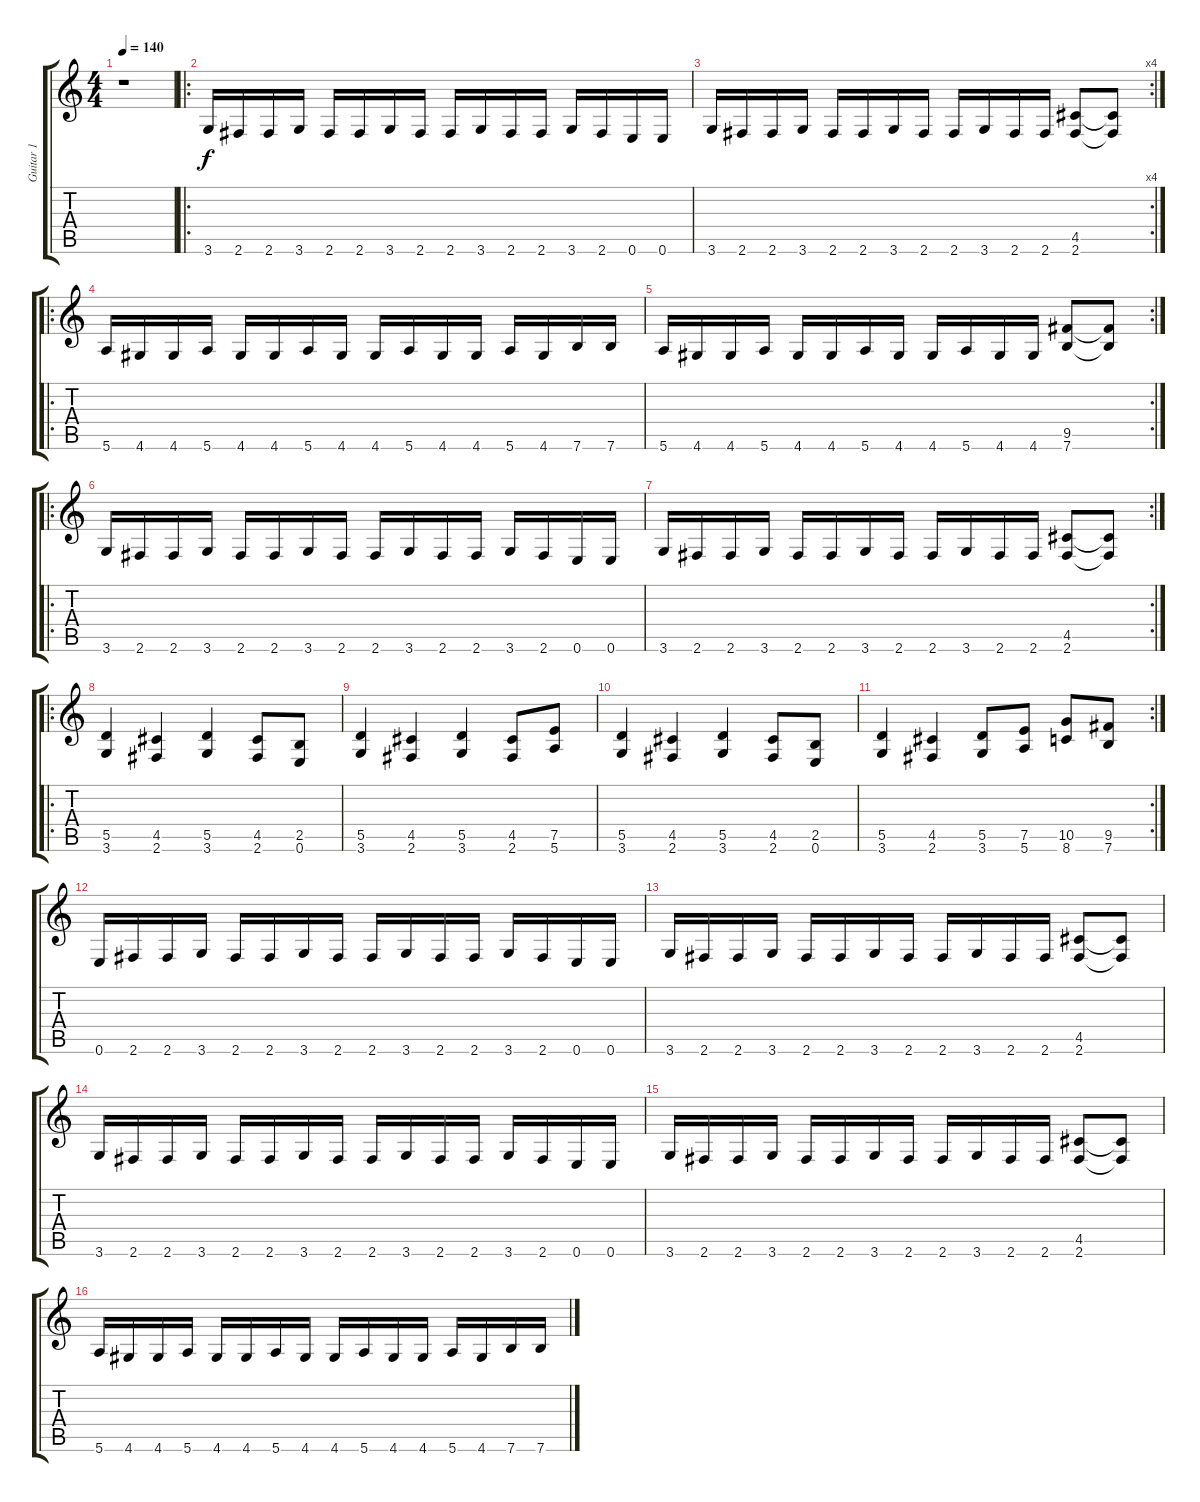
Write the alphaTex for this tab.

\track ("Guitar 1" "Guitar 1") {instrument distortionguitar}
\staff {score tabs}
\tuning (E4 B3 G3 D3 A2 E2) {hide}
\ts (4 4)
\tempo 140
\clef g2
\ks c
r.1{dy f instrument distortionguitar} |
\ro
3.6.16 2.6.16 2.6.16 3.6.16 2.6.16 2.6.16 3.6.16 2.6.16 2.6.16 3.6.16 2.6.16 2.6.16 3.6.16 2.6.16 0.6.16 0.6.16 |
\rc 4
3.6.16 2.6.16 2.6.16 3.6.16 2.6.16 2.6.16 3.6.16 2.6.16 2.6.16 3.6.16 2.6.16 2.6.16 (4.5 2.6).8 (4.5{t} 2.6{t}).8 |
\ro
5.6.16 4.6.16 4.6.16 5.6.16 4.6.16 4.6.16 5.6.16 4.6.16 4.6.16 5.6.16 4.6.16 4.6.16 5.6.16 4.6.16 7.6.16 7.6.16 |
\rc 2
5.6.16 4.6.16 4.6.16 5.6.16 4.6.16 4.6.16 5.6.16 4.6.16 4.6.16 5.6.16 4.6.16 4.6.16 (9.5 7.6).8 (9.5{t} 7.6{t}).8 |
\ro
3.6.16 2.6.16 2.6.16 3.6.16 2.6.16 2.6.16 3.6.16 2.6.16 2.6.16 3.6.16 2.6.16 2.6.16 3.6.16 2.6.16 0.6.16 0.6.16 |
\rc 2
3.6.16 2.6.16 2.6.16 3.6.16 2.6.16 2.6.16 3.6.16 2.6.16 2.6.16 3.6.16 2.6.16 2.6.16 (4.5 2.6).8 (4.5{t} 2.6{t}).8 |
\ro
(5.5 3.6).4 (4.5 2.6).4 (5.5 3.6).4 (4.5 2.6).8 (2.5 0.6).8 |
(5.5 3.6).4 (4.5 2.6).4 (5.5 3.6).4 (4.5 2.6).8 (7.5 5.6).8 |
(5.5 3.6).4 (4.5 2.6).4 (5.5 3.6).4 (4.5 2.6).8 (2.5 0.6).8 |
\rc 2
(5.5 3.6).4 (4.5 2.6).4 (5.5 3.6).8 (7.5 5.6).8 (10.5 8.6).8 (9.5 7.6).8 |
0.6.16 2.6.16 2.6.16 3.6.16 2.6.16 2.6.16 3.6.16 2.6.16 2.6.16 3.6.16 2.6.16 2.6.16 3.6.16 2.6.16 0.6.16 0.6.16 |
3.6.16 2.6.16 2.6.16 3.6.16 2.6.16 2.6.16 3.6.16 2.6.16 2.6.16 3.6.16 2.6.16 2.6.16 (4.5 2.6).8 (4.5{t} 2.6{t}).8 |
3.6.16 2.6.16 2.6.16 3.6.16 2.6.16 2.6.16 3.6.16 2.6.16 2.6.16 3.6.16 2.6.16 2.6.16 3.6.16 2.6.16 0.6.16 0.6.16 |
3.6.16 2.6.16 2.6.16 3.6.16 2.6.16 2.6.16 3.6.16 2.6.16 2.6.16 3.6.16 2.6.16 2.6.16 (4.5 2.6).8 (4.5{t} 2.6{t}).8 |
5.6.16 4.6.16 4.6.16 5.6.16 4.6.16 4.6.16 5.6.16 4.6.16 4.6.16 5.6.16 4.6.16 4.6.16 5.6.16 4.6.16 7.6.16 7.6.16
